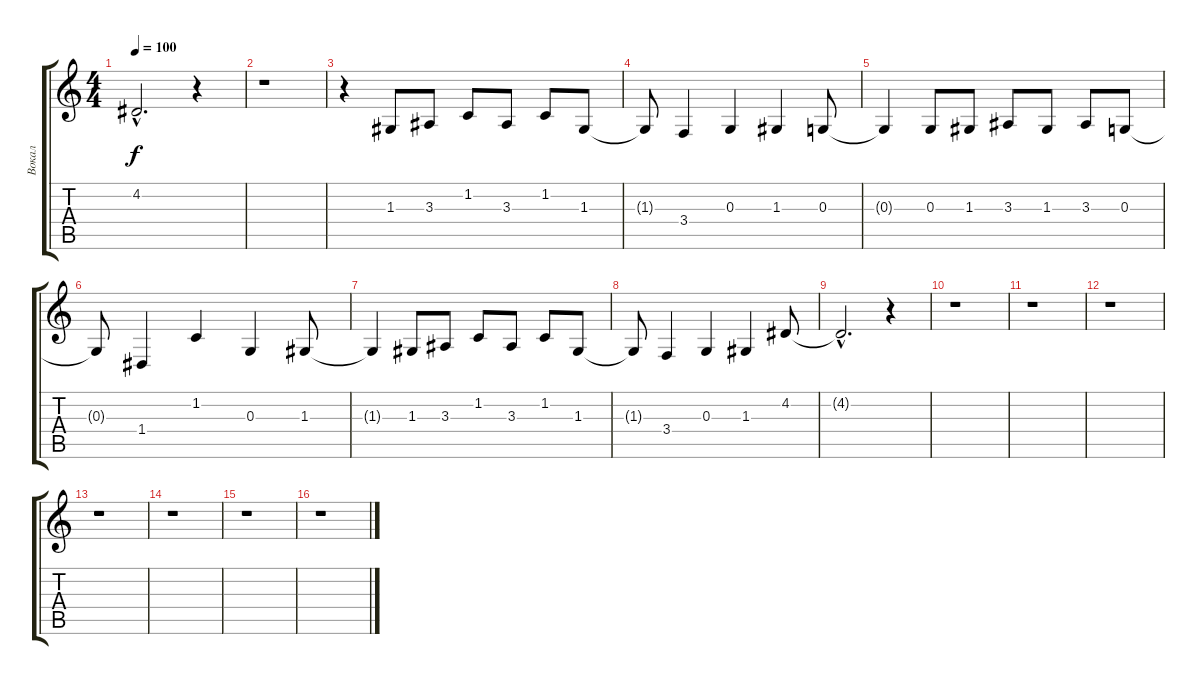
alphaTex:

\track ("Вокал" "Вокал") {instrument electricpiano2}
\staff {score tabs}
\tuning (E4 B3 G3 D3 A2 E2) {hide}
\ts (4 4)
\tempo 100
\clef g2
\ks c
4.2{hac t}.2{d dy f} r.4 |
r.1 |
r.4 1.3.8 3.3.8 1.2.8 3.3.8 1.2.8 1.3.8 |
1.3{t}.8 3.4.4 0.3.4 1.3.4 0.3.8 |
0.3{t}.4 0.3.8 1.3.8 3.3.8 1.3.8 3.3.8 0.3.8 |
0.3{t}.8 1.4.4 1.2.4 0.3.4 1.3.8 |
1.3{t}.4 1.3.8 3.3.8 1.2.8 3.3.8 1.2.8 1.3.8 |
1.3{t}.8 3.4.4 0.3.4 1.3.4 4.2.8 |
4.2{hac t}.2{d} r.4 |
r.1 |
r.1 |
r.1 |
r.1 |
r.1 |
r.1 |
r.1
